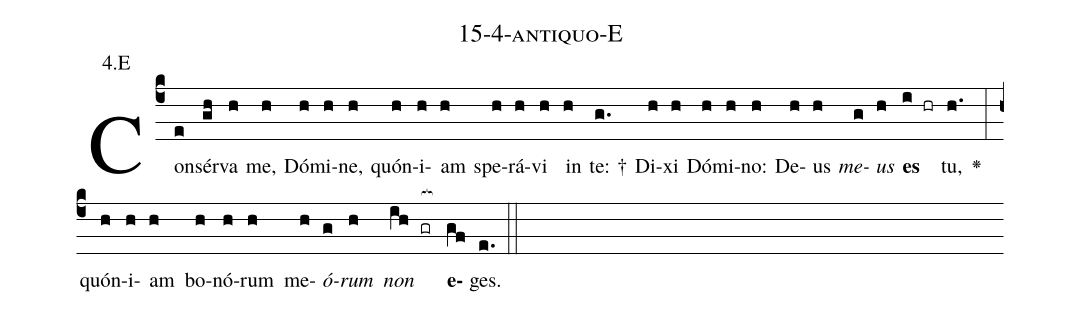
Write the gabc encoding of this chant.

name: 15-4-antiquo-E;
annotation: 4.E;
%%
(c4)Con(e)sér(gh)va(h) me,(h) Dó(h)mi(h)ne,(h) quón(h)i(h)am(h) spe(h)rá(h)vi(h) in(h) te: †(g.) Di(h)xi(h) Dó(h)mi(h)no:(h) De(h)us(h) <i>me</i>(g)<i>us</i>(h) <b>es</b>(i hr) tu,(h.) <v>\greheightstar</v>(:) quón(h)i(h)am(h) bo(h)nó(h)rum(h) me(h)<i>ó</i>(g)<i>rum</i>(h) <i>non</i>(ih gr[ocb:1{]) <b>e</b>(gf[ocb:0}])ges.(e.) (::)


%E(h) u(g) o(h) u(ih) a(gf) e.(e.) (::)
